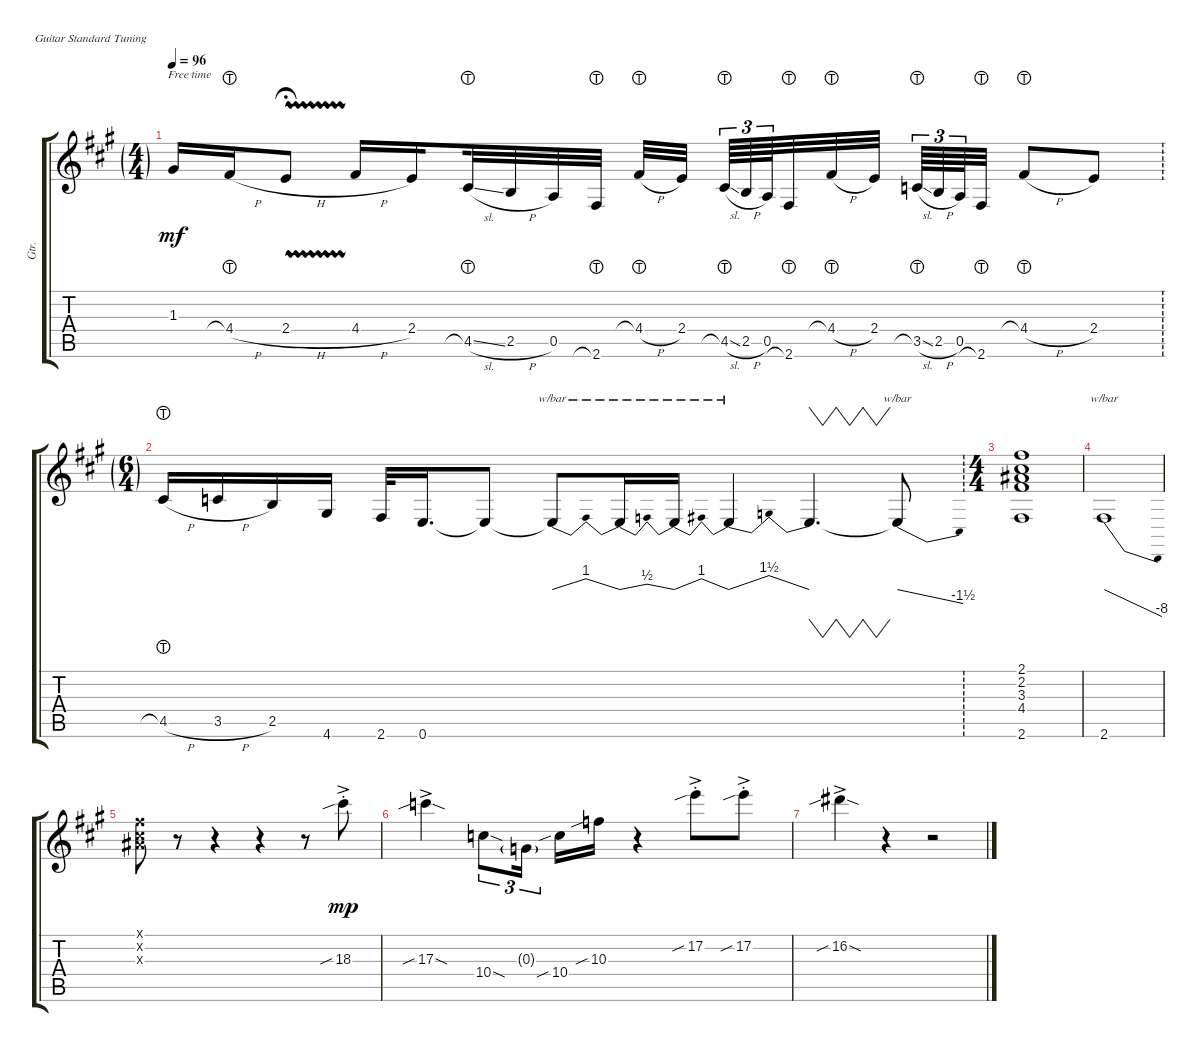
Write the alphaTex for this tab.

\defaultSystemsLayout 4
\bracketExtendMode groupsimilarinstruments
\otherSystemsTrackNameOrientation horizontal
\track ("Guitar" "Gtr.") {instrument electricguitarclean}
\staff {score tabs}
\tuning (E4 B3 G3 D3 A2 E2)
\ts (4 4)
\ft
\tempo 96
\clef g2
\ks a
1.3{acc #}.16{dy mf beam Up} 4.4{h lht acc #}.16{beam Up} 2.4{vw h acc forcenatural}.8{fermata (medium 0.5) beam Up} 4.4{h acc #}.16{beam Up} 2.4{acc forcenatural}.16{beam Up beam splitsecondary} 4.5{sl lht acc #}.32{beam Up} 2.5{h acc forcenatural}.32{beam Up} 0.5{acc forcenatural}.32{beam Up} 2.6{lht acc #}.32{beam Up} 4.4{h lht acc #}.32{beam Up beam merge} 2.4{acc forcenatural}.32{beam Up beam splitsecondary} 4.5{sl lht acc #}.64{tu (3 2) beam Up beam merge} 2.5{h acc forcenatural}.64{tu (3 2) beam Up beam merge} 0.5{acc forcenatural}.64{tu (3 2) beam Up beam merge} 2.6{lht acc #}.32{beam Up beam merge} 4.4{h lht acc #}.32{beam Up beam merge} 2.4{acc forcenatural}.32{beam Up beam splitsecondary} 3.5{sl lht acc forcenatural}.64{tu (3 2) beam Up beam merge} 2.5{h acc forcenatural}.64{tu (3 2) beam Up beam merge} 0.5{acc forcenatural}.64{tu (3 2) beam Up beam merge} 2.6{lht acc #}.32{beam Up} 4.4{h lht acc #}.8{beam Up} 2.4{acc forcenatural}.8{beam Up} |
\ts (6 4)
\ft
4.5{h lht acc #}.16{beam Up} 3.5{h acc forcenatural}.16{beam Up} 2.5{acc forcenatural}.16{beam Up} 4.6{acc #}.16{beam Up} 2.6{acc #}.32{beam Up} 0.6{acc forcenatural}.16{d beam Up} 0.6{t acc forcenatural}.8{beam Up beam split} 0.6{t acc forcenatural}.8{tbe (dip default 0 0 14.399999999999999 4 15 4 59.4 0) beam Up} 0.6{t acc forcenatural}.16{tbe (dip default 0 0 14.399999999999999 2 15 2 59.4 0) beam Up} 0.6{t acc forcenatural}.16{tbe (dip default 0 0 15 4 59.4 0) beam Up} 0.6{t acc forcenatural}.4{tbe (dip default 0 0 14.399999999999999 6 15 6 59.4 0) beam Up} 0.6{t acc forcenatural}.4{vw d beam Up} 0.6{t acc forcenatural}.8{tbe (dive default 0 0 12 -6) beam Up} |
\ts (4 4)
(2.6{acc #} 4.4{acc #} 3.3{acc #} 2.2{acc #} 2.1{acc #}).1{beam Up} |
2.6{acc #}.1{tbe (dive default 0 0 45.6 -32) beam Up} |
(3.3{x acc #} 2.2{x acc #} 2.1{x acc #}).8{beam Down} r.8{beam Down} r.4{beam Down} r.4{beam Down} r.8{beam Down} 18.3{sib ac st acc #}.8{dy mp beam Down} |
17.3{sib sod ac acc forcenatural}.4{beam Down} 10.4{sod acc forcenatural}.8{tu (3 2) beam Down} 0.3{g acc forcenatural}.16{tu (3 2) beam Down beam splitsecondary} 10.4{sib acc forcenatural}.16{beam Down} 10.3{sib acc forcenatural}.16{beam Down} r.4{beam Down} 17.2{sib ac st acc forcenatural}.8{beam Down} 17.2{sib ac st acc forcenatural}.8{beam Down} |
16.2{sib sod ac acc #}.4{beam Down} r.4{beam Down} r.2{beam Down}
